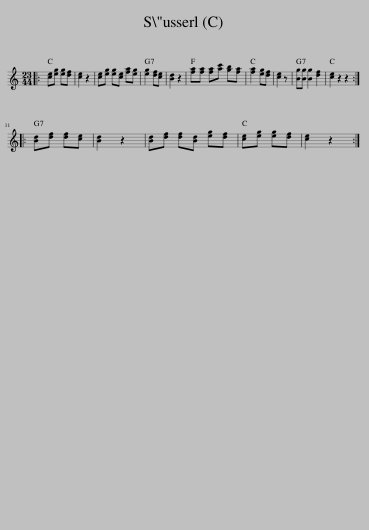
X:1
L:1/8
M:23/44
I:linebreak $
K:C
V:1 treble
V:1
|: [ce][eg] [eg][df] | [ce]2 z2 | [ce][eg] [eg][ce] [fa][eg] | [eg]2 [df][ce] | [Bd]2 z2 | %5
 [fa][fa] [fa][ac'] [gb][fa] | [fa]2 [eg][df] | [ce]2 z | [Bg][Bg] [Bg]2 [df]2 | [ce]2 z2 z2 ::$ %10
 [Bd][df] [df][ce] | [Bd]2 z2 | [Bd][df] [df][Bd] [eg][df] | [ce][eg] [eg][df] | [ce]2 z2 :| %15
